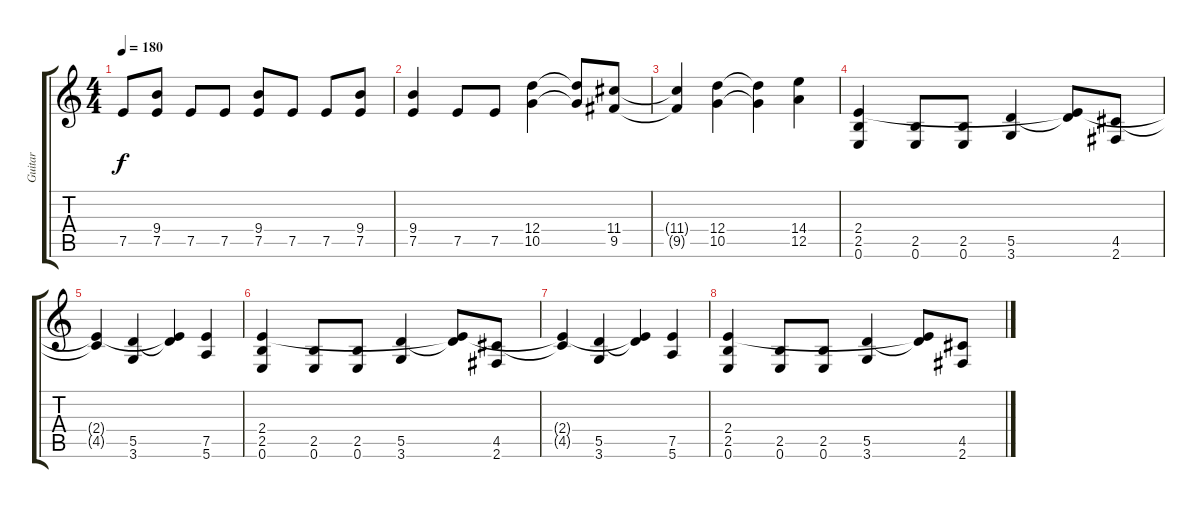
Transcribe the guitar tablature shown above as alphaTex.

\track ("Guitar" "Guitar") {instrument distortionguitar}
\staff {score tabs}
\tuning (E4 B3 G3 D3 A2 E2) {hide}
\ts (4 4)
\tempo 180
\clef g2
\ks c
7.5.8{dy f} (9.4 7.5).8 7.5.8 7.5.8 (9.4 7.5).8 7.5.8 7.5.8 (9.4 7.5).8 |
(9.4 7.5).4 7.5.8 7.5.8 (12.4 10.5).4 (12.4{t} 10.5{t}).8 (11.4 9.5).8 |
(11.4{t} 9.5{t}).4 (12.4 10.5).4 (12.4{t} 10.5{t}).4 (14.4 12.5).4 |
(2.4 2.5 0.6).4 (2.5 0.6).8 (2.5 0.6).8 (5.5 3.6).4 (2.4{t} 5.5{t}).8 (4.5 2.6).8 |
(2.4{t} 4.5{t}).4 (5.5 3.6).4 (2.4{t} 5.5{t}).4 (7.5 5.6).4 |
(2.4 2.5 0.6).4 (2.5 0.6).8 (2.5 0.6).8 (5.5 3.6).4 (2.4{t} 5.5{t}).8 (4.5 2.6).8 |
(2.4{t} 4.5{t}).4 (5.5 3.6).4 (2.4{t} 5.5{t}).4 (7.5 5.6).4 |
(2.4 2.5 0.6).4 (2.5 0.6).8 (2.5 0.6).8 (5.5 3.6).4 (2.4{t} 5.5{t}).8 (4.5 2.6).8
